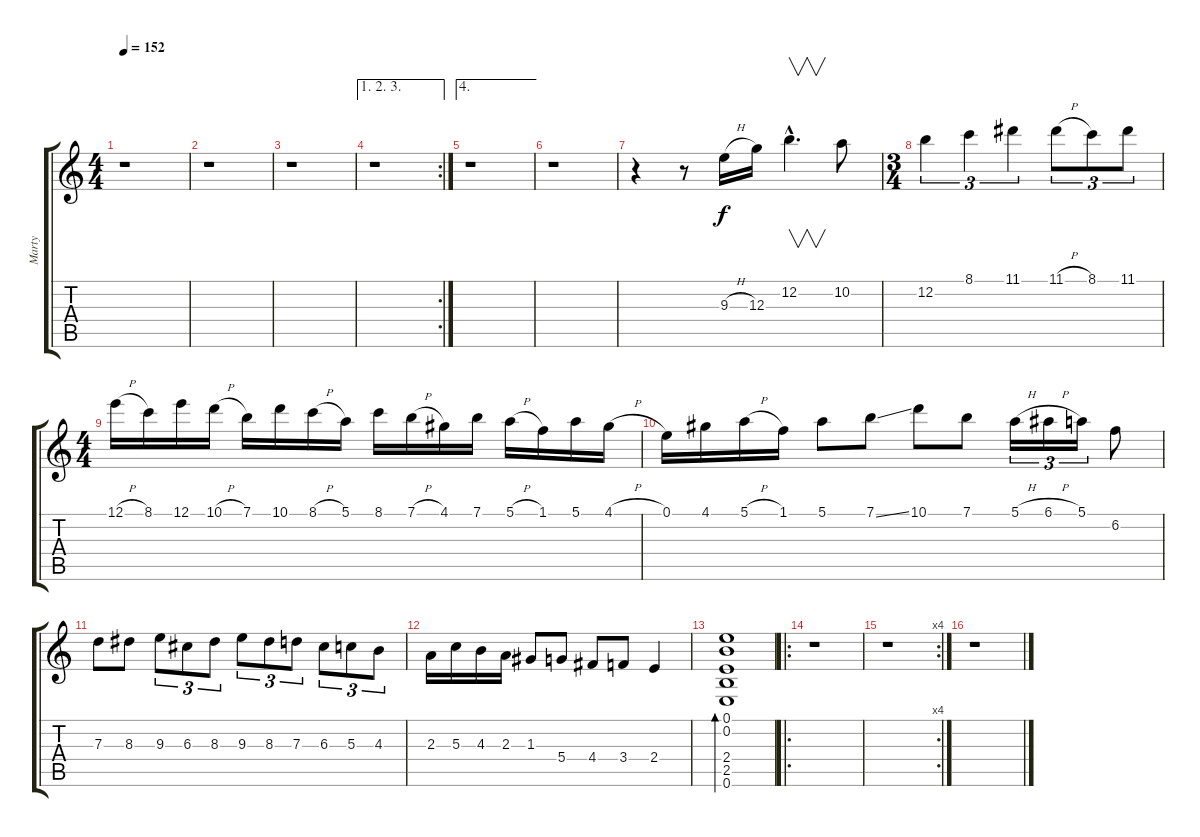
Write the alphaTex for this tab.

\track ("Marty" "Marty") {instrument acousticguitarsteel}
\staff {score tabs}
\tuning (E4 B3 G3 D3 A2 E2) {hide}
\ts (4 4)
\tempo 152
\clef g2
\ks c
r.1{dy f} |
r.1 |
r.1 |
\ae (1 2 3)
\rc 2
r.1 |
\ae 4
r.1 |
r.1 |
r.4 r.8 9.3{h}.16 12.3.16 12.2{hac}.4{v d} 10.2.8 |
\ts (3 4)
12.2.4{tu (3 2)} 8.1.4{tu (3 2)} 11.1.4{tu (3 2)} 11.1{h}.8{tu (3 2)} 8.1.8{tu (3 2)} 11.1.8{tu (3 2)} |
\ts (4 4)
12.1{h}.16 8.1.16 12.1.16 10.1{h}.16 7.1.16 10.1.16 8.1{h}.16 5.1.16 8.1.16 7.1{h}.16 4.1.16 7.1.16 5.1{h}.16 1.1.16 5.1.16 4.1{h}.16 |
0.1.16 4.1.16 5.1{h}.16 1.1.16 5.1.8 7.1{ss}.8 10.1.8 7.1.8 5.1{h}.16{tu (3 2)} 6.1{h}.16{tu (3 2)} 5.1.16{tu (3 2)} 6.2.8 |
7.3.8 8.3.8 9.3.8{tu (3 2)} 6.3.8{tu (3 2)} 8.3.8{tu (3 2)} 9.3.8{tu (3 2)} 8.3.8{tu (3 2)} 7.3.8{tu (3 2)} 6.3.8{tu (3 2)} 5.3.8{tu (3 2)} 4.3.8{tu (3 2)} |
2.3.16 5.3.16 4.3.16 2.3.16 1.3.8 5.4.8 4.4.8 3.4.8 2.4.4 |
(0.1 0.2 2.4 2.5 0.6).1{bd 240} |
\ro
r.1 |
\rc 4
r.1 |
r.1
